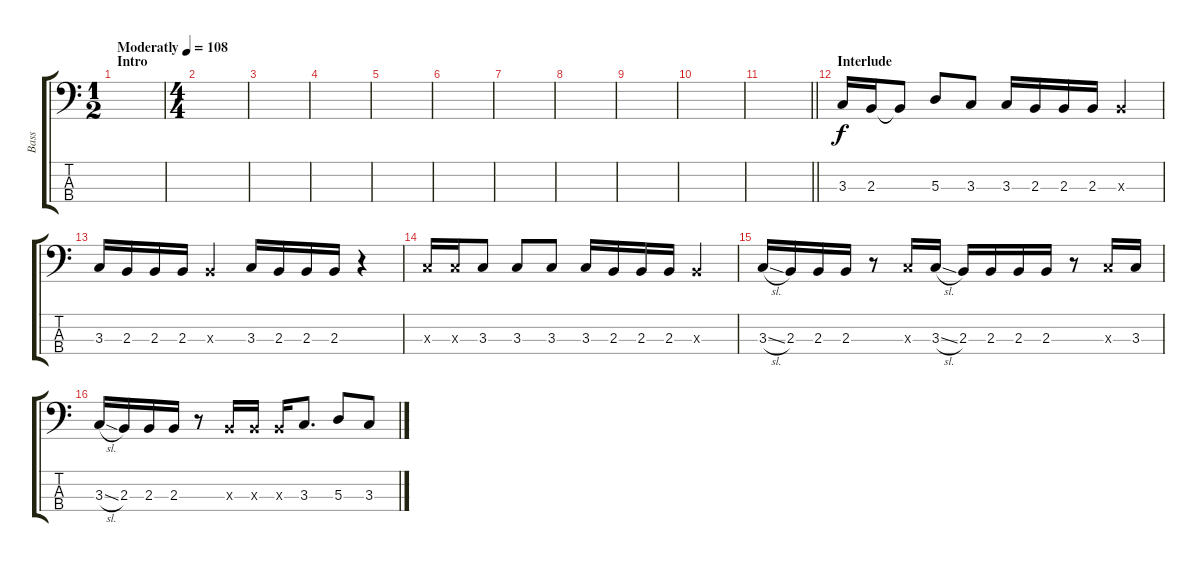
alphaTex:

\track ("Bass" "Bass") {instrument electricbassfinger}
\staff {score tabs}
\tuning (G2 D2 A1 E1) {hide}
\ts (1 2)
\section ("" "Intro")
\tempo (108 "Moderatly")
\clef f4
\ks c
|
\ts (4 4)
|
|
|
|
|
|
|
|
|
\barLineRight lightlight
|
\section ("" "Interlude")
3.3.16 2.3.16 2.3{t}.8 5.3.8 3.3.8 3.3.16 2.3.16 2.3.16 2.3.16 2.3{x}.4 |
3.3.16 2.3.16 2.3.16 2.3.16 2.3{x}.4 3.3.16 2.3.16 2.3.16 2.3.16 r.4 |
3.3{x}.16 3.3{x}.16 3.3.8 3.3.8 3.3.8 3.3.16 2.3.16 2.3.16 2.3.16 2.3{x}.4 |
3.3{sl}.16 2.3.16 2.3.16 2.3.16 r.8 3.3{x}.16 3.3{sl}.16 2.3.16 2.3.16 2.3.16 2.3.16 r.8 3.3{x}.16 3.3.16 |
3.3{sl}.16 2.3.16 2.3.16 2.3.16 r.8 2.3{x}.16 2.3{x}.16 2.3{x}.16 3.3.8{d} 5.3.8 3.3.8
